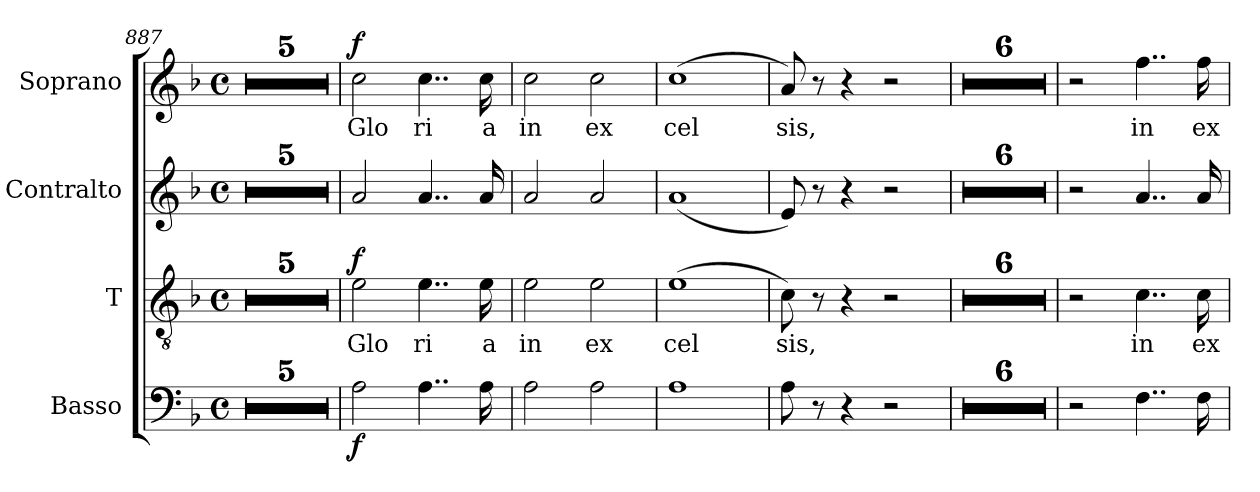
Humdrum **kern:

**kern	**dynam	**kern	**text	**dynam	**kern	**kern	**text	**dynam
*part4	*part4	*part3	*part3	*part3	*part2	*part1	*part1	*part1
*staff4	*staff4	*staff3	*staff3	*staff3	*staff2	*staff1	*staff1	*staff1
*I"Basso	*	*I"T	*	*	*I"Contralto	*I"Soprano	*	*
*I'B	*	*I'T	*	*	*I'A	*I'S	*	*
*clefF4	*	*clefGv2	*	*	*clefG2	*clefG2	*	*
*k[b-]	*	*k[b-]	*	*	*k[b-]	*k[b-]	*	*
*F:	*	*F:	*	*	*F:	*F:	*	*
*M4/4	*	*M4/4	*	*	*M4/4	*M4/4	*	*
*met(c)	*	*met(c)	*	*	*met(c)	*met(c)	*	*
=887	=887	=887	=887	=887	=887	=887	=887	=887
1r	.	1r	.	.	1r	1r	.	.
=888	=888	=888	=888	=888	=888	=888	=888	=888
1r	.	1r	.	.	1r	1r	.	.
!!LO:PB:g=z
=889	=889	=889	=889	=889	=889	=889	=889	=889
1r	.	1r	.	.	1r	1r	.	.
=890	=890	=890	=890	=890	=890	=890	=890	=890
1r	.	1r	.	.	1r	1r	.	.
=891	=891	=891	=891	=891	=891	=891	=891	=891
1r	.	1r	.	.	1r	1r	.	.
=892	=892	=892	=892	=892	=892	=892	=892	=892
!	!LO:DY:b	!	!LO:LY:b:cj	!LO:DY:a	!	!	!LO:LY:b:cj	!LO:DY:a
2A\	f	2e\	Glo	f	2a/	2cc\	Glo	f
!	!	!	!LO:LY:b:cj	!	!	!	!LO:LY:b:cj	!
4..A\	.	4..e\	ri	.	4..a/	4..cc\	ri	.
!	!	!	!LO:LY:b:cj	!	!	!	!LO:LY:b:cj	!
16A\	.	16e\	a	.	16a/	16cc\	a	.
=893	=893	=893	=893	=893	=893	=893	=893	=893
!	!	!	!LO:LY:b:cj	!	!	!	!LO:LY:b:cj	!
2A\	.	2e\	in	.	2a/	2cc\	in	.
!	!	!	!LO:LY:b:cj	!	!	!	!LO:LY:b:cj	!
2A\	.	2e\	ex	.	2a/	2cc\	ex	.
=894	=894	=894	=894	=894	=894	=894	=894	=894
!	!	!	!LO:LY:b:cj	!	!	!	!LO:LY:b:cj	!
1A	.	(>1e	cel	.	(<1a	(>1cc	cel	.
=895	=895	=895	=895	=895	=895	=895	=895	=895
!	!	!	!LO:LY:b:cj	!	!	!	!LO:LY:b:cj	!
8A\	.	8c\)	sis,	.	8e/)	8a/)	sis,	.
8r	.	8r	.	.	8r	8r	.	.
4r	.	4r	.	.	4r	4r	.	.
2r	.	2r	.	.	2r	2r	.	.
=896	=896	=896	=896	=896	=896	=896	=896	=896
1r	.	1r	.	.	1r	1r	.	.
=897	=897	=897	=897	=897	=897	=897	=897	=897
1r	.	1r	.	.	1r	1r	.	.
=898	=898	=898	=898	=898	=898	=898	=898	=898
1r	.	1r	.	.	1r	1r	.	.
=899	=899	=899	=899	=899	=899	=899	=899	=899
1r	.	1r	.	.	1r	1r	.	.
!!LO:LB:g=z
=900	=900	=900	=900	=900	=900	=900	=900	=900
1r	.	1r	.	.	1r	1r	.	.
=901	=901	=901	=901	=901	=901	=901	=901	=901
1r	.	1r	.	.	1r	1r	.	.
=902	=902	=902	=902	=902	=902	=902	=902	=902
2r	.	2r	.	.	2r	2r	.	.
!	!	!	!LO:LY:b:cj	!	!	!	!LO:LY:b:cj	!
4..F\	.	4..c\	in	.	4..a/	4..ff\	in	.
!	!	!	!LO:LY:b:cj	!	!	!	!LO:LY:b:cj	!
16F\	.	16c\	ex-	.	16a/	16ff\	ex	.
=	=	=	=	=	=	=	=	=
*-	*-	*-	*-	*-	*-	*-	*-	*-
